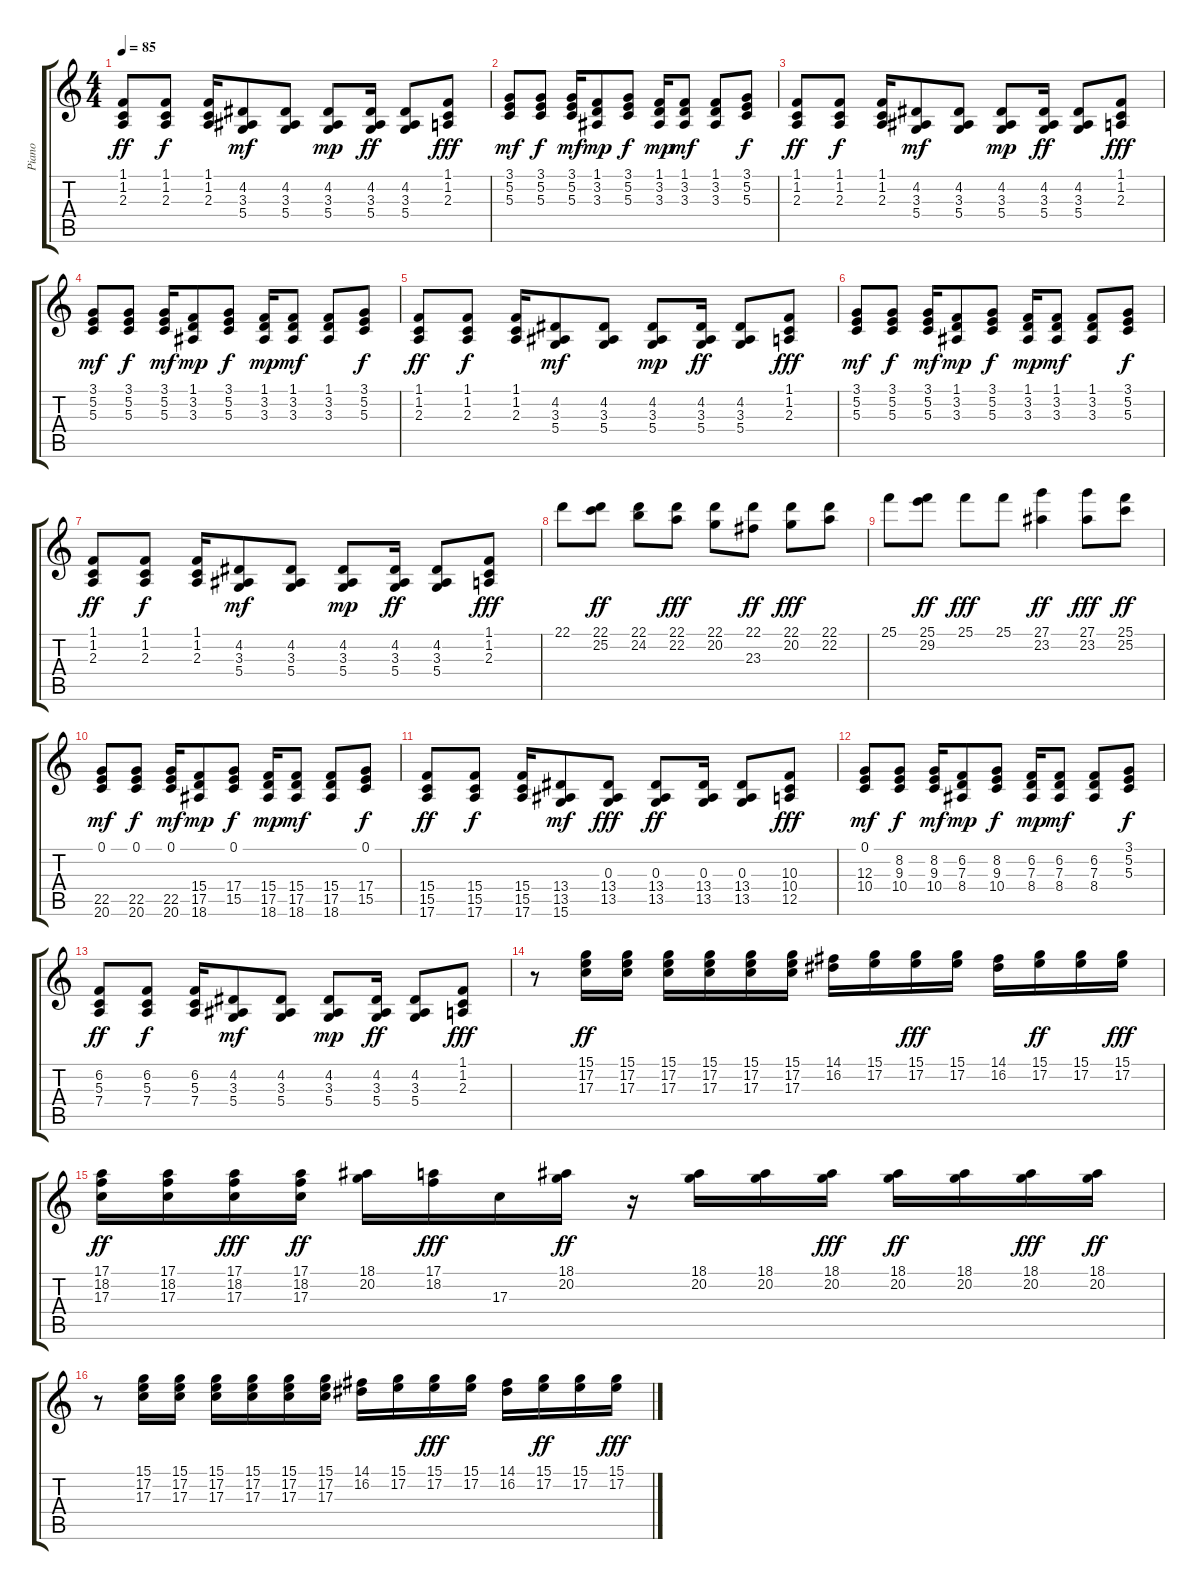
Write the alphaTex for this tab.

\track ("Piano " "Piano ") {instrument acousticgrandpiano}
\staff {score tabs}
\tuning (E4 B3 G3 D3 A2 E2) {hide}
\ts (4 4)
\tempo 85
\clef g2
\ks c
(1.1 1.2 2.3).8{dy ff} (1.1 1.2 2.3).8{dy f} (1.1 1.2 2.3).16 (4.2 3.3 5.4).8{dy mf} (4.2 3.3 5.4).8 (4.2 3.3 5.4).8{dy mp} (4.2 3.3 5.4).16{dy ff} (4.2 3.3 5.4).8 (1.1 1.2 2.3).8{dy fff} |
(3.1 5.2 5.3).8{dy mf} (3.1 5.2 5.3).8{dy f} (3.1 5.2 5.3).16{dy mf} (1.1 3.2 3.3).8{dy mp} (3.1 5.2 5.3).8{dy f} (1.1 3.2 3.3).16{dy mp} (1.1 3.2 3.3).8{dy mf} (1.1 3.2 3.3).8 (3.1 5.2 5.3).8{dy f} |
(1.1 1.2 2.3).8{dy ff} (1.1 1.2 2.3).8{dy f} (1.1 1.2 2.3).16 (4.2 3.3 5.4).8{dy mf} (4.2 3.3 5.4).8 (4.2 3.3 5.4).8{dy mp} (4.2 3.3 5.4).16{dy ff} (4.2 3.3 5.4).8 (1.1 1.2 2.3).8{dy fff} |
(3.1 5.2 5.3).8{dy mf} (3.1 5.2 5.3).8{dy f} (3.1 5.2 5.3).16{dy mf} (1.1 3.2 3.3).8{dy mp} (3.1 5.2 5.3).8{dy f} (1.1 3.2 3.3).16{dy mp} (1.1 3.2 3.3).8{dy mf} (1.1 3.2 3.3).8 (3.1 5.2 5.3).8{dy f} |
(1.1 1.2 2.3).8{dy ff} (1.1 1.2 2.3).8{dy f} (1.1 1.2 2.3).16 (4.2 3.3 5.4).8{dy mf} (4.2 3.3 5.4).8 (4.2 3.3 5.4).8{dy mp} (4.2 3.3 5.4).16{dy ff} (4.2 3.3 5.4).8 (1.1 1.2 2.3).8{dy fff} |
(3.1 5.2 5.3).8{dy mf} (3.1 5.2 5.3).8{dy f} (3.1 5.2 5.3).16{dy mf} (1.1 3.2 3.3).8{dy mp} (3.1 5.2 5.3).8{dy f} (1.1 3.2 3.3).16{dy mp} (1.1 3.2 3.3).8{dy mf} (1.1 3.2 3.3).8 (3.1 5.2 5.3).8{dy f} |
(1.1 1.2 2.3).8{dy ff} (1.1 1.2 2.3).8{dy f} (1.1 1.2 2.3).16 (4.2 3.3 5.4).8{dy mf} (4.2 3.3 5.4).8 (4.2 3.3 5.4).8{dy mp} (4.2 3.3 5.4).16{dy ff} (4.2 3.3 5.4).8 (1.1 1.2 2.3).8{dy fff} |
22.1.8 (22.1 25.2).8{dy ff} (22.1 24.2).8 (22.1 22.2).8{dy fff} (22.1 20.2).8 (22.1 23.3).8{dy ff} (22.1 20.2).8{dy fff} (22.1 22.2).8 |
25.1.8 (25.1 29.2).8{dy ff} 25.1.8{dy fff} 25.1.8 (27.1 23.2).4{dy ff} (27.1 23.2).8{dy fff} (25.1 25.2).8{dy ff} |
(0.1 22.5 20.6).8{dy mf} (0.1 22.5 20.6).8{dy f} (0.1 22.5 20.6).16{dy mf} (15.4 17.5 18.6).8{dy mp} (0.1 17.4 15.5).8{dy f} (15.4 17.5 18.6).16{dy mp} (15.4 17.5 18.6).8{dy mf} (15.4 17.5 18.6).8 (0.1 17.4 15.5).8{dy f} |
(15.4 15.5 17.6).8{dy ff} (15.4 15.5 17.6).8{dy f} (15.4 15.5 17.6).16 (13.4 13.5 15.6).8{dy mf} (0.3 13.4 13.5).8{dy fff} (0.3 13.4 13.5).8{dy ff} (0.3 13.4 13.5).16 (0.3 13.4 13.5).8 (10.3 10.4 12.5).8{dy fff} |
(0.1 12.3 10.4).8{dy mf} (8.2 9.3 10.4).8{dy f} (8.2 9.3 10.4).16{dy mf} (6.2 7.3 8.4).8{dy mp} (8.2 9.3 10.4).8{dy f} (6.2 7.3 8.4).16{dy mp} (6.2 7.3 8.4).8{dy mf} (6.2 7.3 8.4).8 (3.1 5.2 5.3).8{dy f} |
(6.2 5.3 7.4).8{dy ff} (6.2 5.3 7.4).8{dy f} (6.2 5.3 7.4).16 (4.2 3.3 5.4).8{dy mf} (4.2 3.3 5.4).8 (4.2 3.3 5.4).8{dy mp} (4.2 3.3 5.4).16{dy ff} (4.2 3.3 5.4).8 (1.1 1.2 2.3).8{dy fff} |
r.8 (15.1 17.2 17.3).16{dy ff} (15.1 17.2 17.3).16 (15.1 17.2 17.3).16 (15.1 17.2 17.3).16 (15.1 17.2 17.3).16 (15.1 17.2 17.3).16 (14.1 16.2).16 (15.1 17.2).16 (15.1 17.2).16{dy fff} (15.1 17.2).16 (14.1 16.2).16 (15.1 17.2).16{dy ff} (15.1 17.2).16 (15.1 17.2).16{dy fff} |
(17.1 18.2 17.3).16{dy ff} (17.1 18.2 17.3).16 (17.1 18.2 17.3).16{dy fff} (17.1 18.2 17.3).16{dy ff} (18.1 20.2).16 (17.1 18.2).16{dy fff} 17.3.16 (18.1 20.2).16{dy ff} r.16 (18.1 20.2).16 (18.1 20.2).16 (18.1 20.2).16{dy fff} (18.1 20.2).16{dy ff} (18.1 20.2).16 (18.1 20.2).16{dy fff} (18.1 20.2).16{dy ff} |
r.8 (15.1 17.2 17.3).16 (15.1 17.2 17.3).16 (15.1 17.2 17.3).16 (15.1 17.2 17.3).16 (15.1 17.2 17.3).16 (15.1 17.2 17.3).16 (14.1 16.2).16 (15.1 17.2).16 (15.1 17.2).16{dy fff} (15.1 17.2).16 (14.1 16.2).16 (15.1 17.2).16{dy ff} (15.1 17.2).16 (15.1 17.2).16{dy fff}
